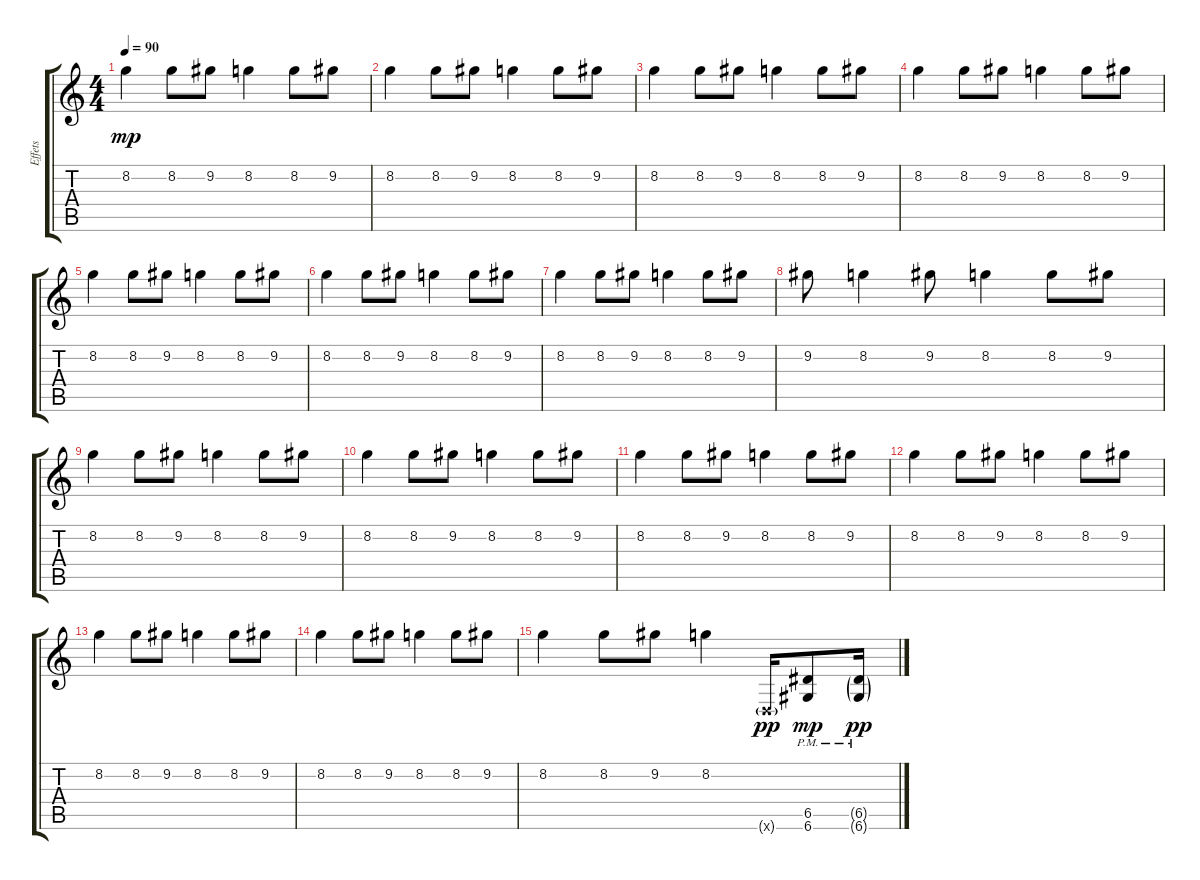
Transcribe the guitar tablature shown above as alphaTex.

\track ("Effets" "Effets") {instrument electricguitarclean}
\staff {score tabs}
\tuning (E4 B3 G3 D3 A2 D2) {hide}
\ts (4 4)
\tempo 90
\clef g2
\ks c
8.2.4{dy mp} 8.2.8 9.2.8 8.2.4 8.2.8 9.2.8 |
8.2.4 8.2.8 9.2.8 8.2.4 8.2.8 9.2.8 |
8.2.4 8.2.8 9.2.8 8.2.4 8.2.8 9.2.8 |
8.2.4 8.2.8 9.2.8 8.2.4 8.2.8 9.2.8 |
8.2.4 8.2.8 9.2.8 8.2.4 8.2.8 9.2.8 |
8.2.4 8.2.8 9.2.8 8.2.4 8.2.8 9.2.8 |
8.2.4 8.2.8 9.2.8 8.2.4 8.2.8 9.2.8 |
9.2.8 8.2.4 9.2.8 8.2.4 8.2.8 9.2.8 |
8.2.4 8.2.8 9.2.8 8.2.4 8.2.8 9.2.8 |
8.2.4 8.2.8 9.2.8 8.2.4 8.2.8 9.2.8 |
8.2.4 8.2.8 9.2.8 8.2.4 8.2.8 9.2.8 |
8.2.4 8.2.8 9.2.8 8.2.4 8.2.8 9.2.8 |
8.2.4 8.2.8 9.2.8 8.2.4 8.2.8 9.2.8 |
8.2.4 8.2.8 9.2.8 8.2.4 8.2.8 9.2.8 |
8.2.4 8.2.8 9.2.8 8.2.4 0.6{g x}.16{dy pp volume 13 instrument distortionguitar} (6.5{pm} 6.6).8{dy mp} (6.5{g pm} 6.6{g pm}).16{dy pp}
